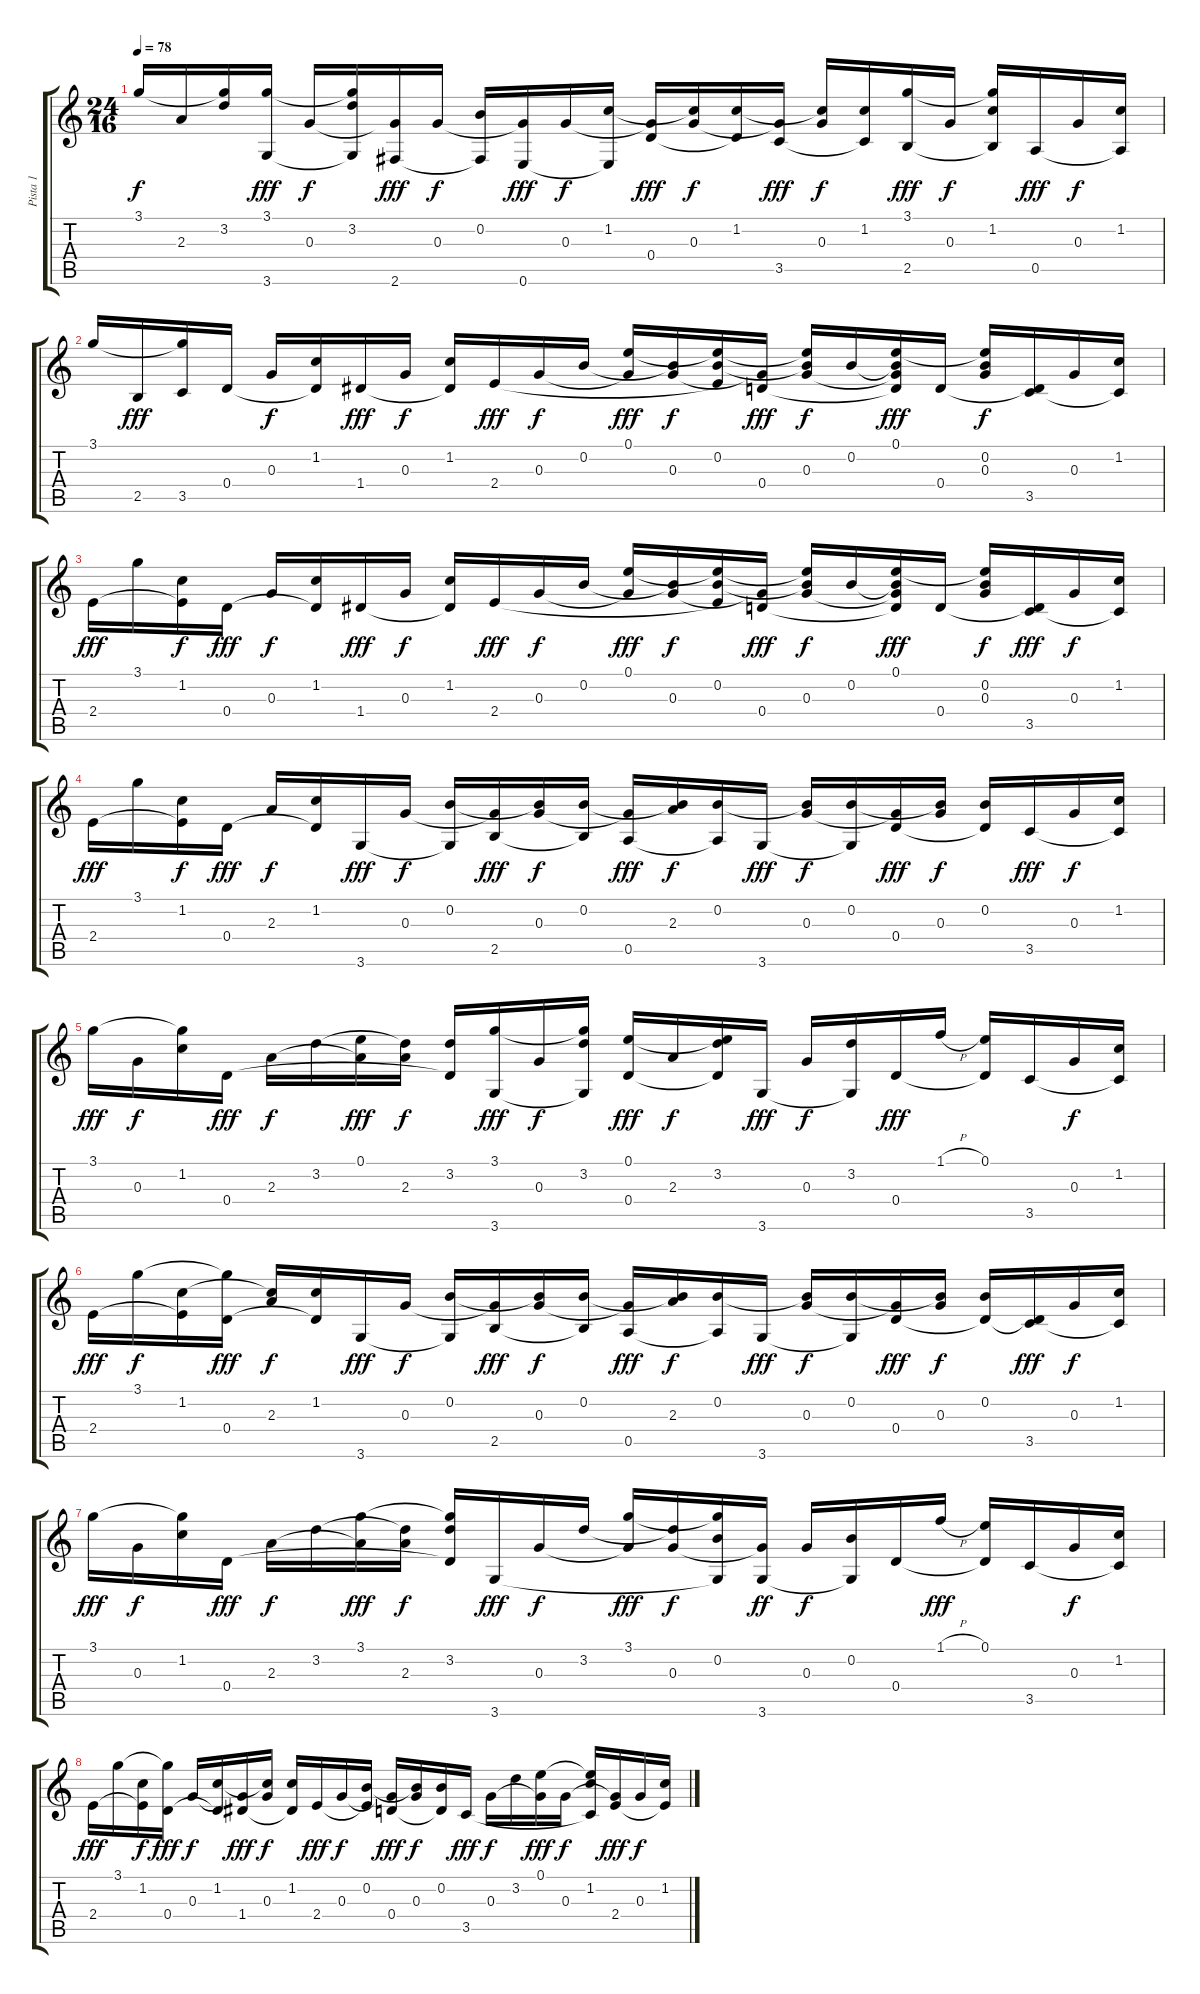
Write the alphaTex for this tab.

\track ("Pista 1" "Pista 1") {instrument acousticguitarnylon}
\staff {score tabs}
\tuning (E4 B3 G3 D3 A2 E2) {hide}
\ts (24 16)
\tempo 78
\clef g2
\ks c
3.1.16{dy f} 2.3.16 (3.1{t} 3.2).16 (3.1 3.6).16{dy fff} 0.3.16{dy f} (3.1{t} 3.2 3.6{t}).16 (0.3{t} 2.6).16{dy fff} 0.3.16{dy f} (0.2 2.6{t}).16 (0.3{t} 0.6).16{dy fff} 0.3.16{dy f} (1.2 0.6{t}).16 (0.3{t} 0.4).16{dy fff} (1.2{t} 0.3).16{dy f} (1.2 0.4{t}).16 (0.3{t} 3.5).16{dy fff} (1.2{t} 0.3).16{dy f} (1.2 3.5{t}).16 (3.1 2.5).16{dy fff} 0.3.16{dy f} (3.1{t} 1.2 2.5{t}).16 0.5.16{dy fff} 0.3.16{dy f} (1.2 0.5{t}).16 |
3.1.16 2.5.16{dy fff} (3.1{t} 3.5).16 0.4.16 0.3.16{dy f} (1.2 0.4{t}).16 1.4.16{dy fff} 0.3.16{dy f} (1.2 1.4{t}).16 2.4.16{dy fff} 0.3.16{dy f} 0.2.16 (0.1 0.3{t}).16{dy fff} (0.2{t} 0.3).16{dy f} (0.1{t} 0.2 2.4{t}).16 (0.3{t} 0.4).16{dy fff} (0.1{t} 0.2{t} 0.3).16{dy f} 0.2.16 (0.1 0.2{t} 0.3{t} 0.4{t}).16{dy fff} 0.4.16 (0.1{t} 0.2 0.3).16{dy f} (0.4{t} 3.5).16 0.3.16 (1.2 3.5{t}).16 |
2.4.16{dy fff} 3.1.16 (1.2 2.4{t}).16{dy f} 0.4.16{dy fff} 0.3.16{dy f} (1.2 0.4{t}).16 1.4.16{dy fff} 0.3.16{dy f} (1.2 1.4{t}).16 2.4.16{dy fff} 0.3.16{dy f} 0.2.16 (0.1 0.3{t}).16{dy fff} (0.2{t} 0.3).16{dy f} (0.1{t} 0.2 2.4{t}).16 (0.3{t} 0.4).16{dy fff} (0.1{t} 0.2{t} 0.3).16{dy f} 0.2.16 (0.1 0.2{t} 0.3{t} 0.4{t}).16{dy fff} 0.4.16 (0.1{t} 0.2 0.3).16{dy f} (0.4{t} 3.5).16{dy fff} 0.3.16{dy f} (1.2 3.5{t}).16 |
2.4.16{dy fff} 3.1.16 (1.2 2.4{t}).16{dy f} 0.4.16{dy fff} 2.3.16{dy f} (1.2 0.4{t}).16 3.6.16{dy fff} 0.3.16{dy f} (0.2 3.6{t}).16 (0.3{t} 2.5).16{dy fff} (0.2{t} 0.3).16{dy f} (0.2 2.5{t}).16 (0.3{t} 0.5).16{dy fff} (0.2{t} 2.3).16{dy f} (0.2 0.5{t}).16 3.6.16{dy fff} (0.2{t} 0.3).16{dy f} (0.2 3.6{t}).16 (0.3{t} 0.4).16{dy fff} (0.2{t} 0.3).16{dy f} (0.2 0.4{t}).16 3.5.16{dy fff} 0.3.16{dy f} (1.2 3.5{t}).16 |
3.1.16{dy fff} 0.3.16{dy f} (3.1{t} 1.2).16 0.4.16{dy fff} 2.3.16{dy f} 3.2.16 (0.1 2.3{t}).16{dy fff} (3.2{t} 2.3).16{dy f} (3.2 0.4{t}).16 (3.1 3.6).16{dy fff} 0.3.16{dy f} (3.1{t} 3.2 3.6{t}).16 (0.1 0.4).16{dy fff} 2.3.16{dy f} (0.1{t} 3.2 0.4{t}).16 3.6.16{dy fff} 0.3.16{dy f} (3.2 3.6{t}).16 0.4.16{dy fff} 1.1{h}.16 (0.1 0.4{t}).16 3.5.16 0.3.16{dy f} (1.2 3.5{t}).16 |
2.4.16{dy fff} 3.1.16{dy f} (1.2 2.4{t}).16 (3.1{t} 0.4).16{dy fff} (1.2{t} 2.3).16{dy f} (1.2 0.4{t}).16 3.6.16{dy fff} 0.3.16{dy f} (0.2 3.6{t}).16 (0.3{t} 2.5).16{dy fff} (0.2{t} 0.3).16{dy f} (0.2 2.5{t}).16 (0.3{t} 0.5).16{dy fff} (0.2{t} 2.3).16{dy f} (0.2 0.5{t}).16 3.6.16{dy fff} (0.2{t} 0.3).16{dy f} (0.2 3.6{t}).16 (0.3{t} 0.4).16{dy fff} (0.2{t} 0.3).16{dy f} (0.2 0.4{t}).16 (0.4{t} 3.5).16{dy fff} 0.3.16{dy f} (1.2 3.5{t}).16 |
3.1.16{dy fff} 0.3.16{dy f} (3.1{t} 1.2).16 0.4.16{dy fff} 2.3.16{dy f} 3.2.16 (3.1 2.3{t}).16{dy fff} (3.2{t} 2.3).16{dy f} (3.1{t} 3.2 0.4{t}).16 3.6.16{dy fff} 0.3.16{dy f} 3.2.16 (3.1 0.3{t}).16{dy fff} (3.2{t} 0.3).16{dy f} (3.1{t} 0.2 3.6{t}).16 (0.3{t} 3.6).16{dy ff} 0.3.16{dy f} (0.2 3.6{t}).16 0.4.16 1.1{h}.16{dy fff} (0.1 0.4{t}).16 3.5.16 0.3.16{dy f} (1.2 3.5{t}).16 |
2.4.16{dy fff} 3.1.16 (1.2 2.4{t}).16{dy f} (3.1{t} 0.4).16{dy fff} 0.3.16{dy f} (1.2 0.4{t}).16 (0.3{t} 1.4).16{dy fff} (1.2{t} 0.3).16{dy f} (1.2 1.4{t}).16 2.4.16{dy fff} 0.3.16{dy f} (0.2 2.4{t}).16 (0.3{t} 0.4).16{dy fff} (0.2{t} 0.3).16{dy f} (0.2 0.4{t}).16 3.5.16{dy fff} 0.3.16{dy f} 3.2.16 (0.1 0.3{t}).16{dy fff} 0.3.16{dy f} (0.1{t} 1.2 3.5{t}).16 (0.3{t} 2.4).16{dy fff} 0.3.16{dy f} (1.2 2.4{t}).16
